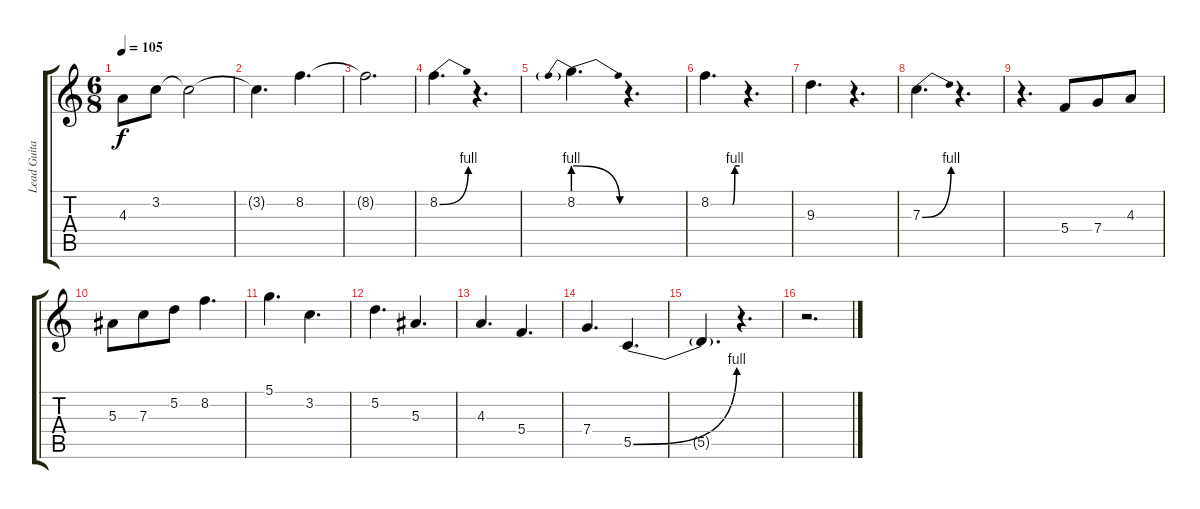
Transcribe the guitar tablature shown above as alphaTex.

\track ("Lead Guitar 2" "Lead Guita") {mute instrument electricguitarjazz}
\staff {score tabs}
\tuning (D4 A3 F3 C3 G2 D2) {hide}
\ts (6 8)
\tempo 105
\clef g2
\ks c
4.3{t}.8{dy f} 3.2.8 3.2{t}.2 |
3.2{t}.4{d} 8.2.4{d} |
8.2{t}.2{d} |
8.2{be (bend 0 0 60 4)}.4{d} r.4{d} |
8.2{be (prebendrelease 0 4 60 0)}.4{d} r.4{d} |
8.2{be (custom 0 0 20 0 40 0 45 0 50 4 60 4)}.4{d} r.4{d} |
9.3.4{d} r.4{d} |
7.3{be (bend 0 0 60 4)}.4{d} r.4{d} |
r.4{d} 5.4.8 7.4.8 4.3.8 |
5.3.8 7.3.8 5.2.8 8.2.4{d} |
5.1.4{d} 3.2.4{d} |
5.2.4{d} 5.3.4{d} |
4.3.4{d} 5.4.4{d} |
7.4.4{d} 5.5{be (bend 0 0 60 4)}.4{d} |
5.5{t}.4{d} r.4{d} |
r.2{d}
